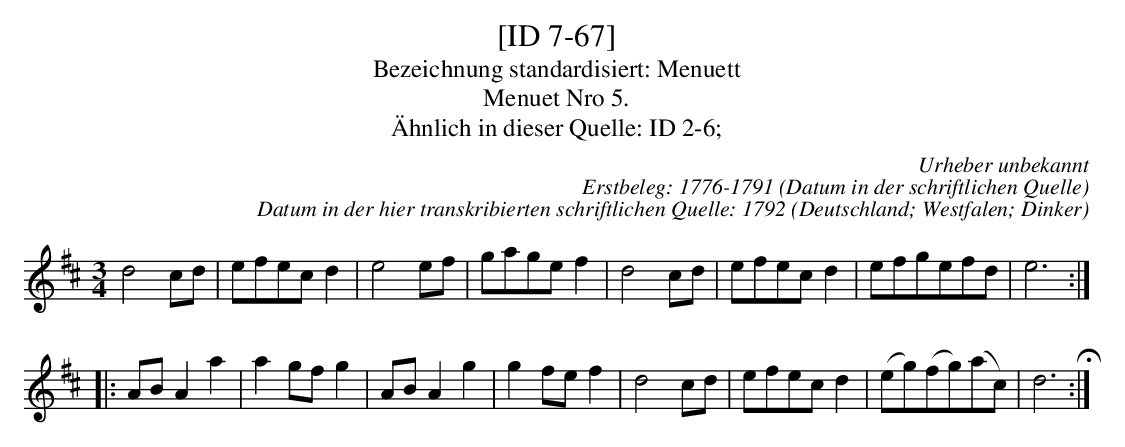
X:1
T:[ID 7-67]
T:Bezeichnung standardisiert: Menuett
T:Menuet Nro 5.
T:\"Ahnlich in dieser Quelle: ID 2-6;
C:Urheber unbekannt
C:Erstbeleg: 1776-1791 (Datum in der schriftlichen Quelle)
C:Datum in der hier transkribierten schriftlichen Quelle: 1792
O:Deutschland; Westfalen; Dinker
L:1/8
M:3/4
K:D
d4cd | efecd2 | e4ef | gagef2 | d4cd | efecd2 | efgefd | e6 ::
ABA2a2 | a2gfg2 | ABA2g2 | g2fef2 | d4cd | efecd2 | (eg)(fg)(ac) | d6 H:|
